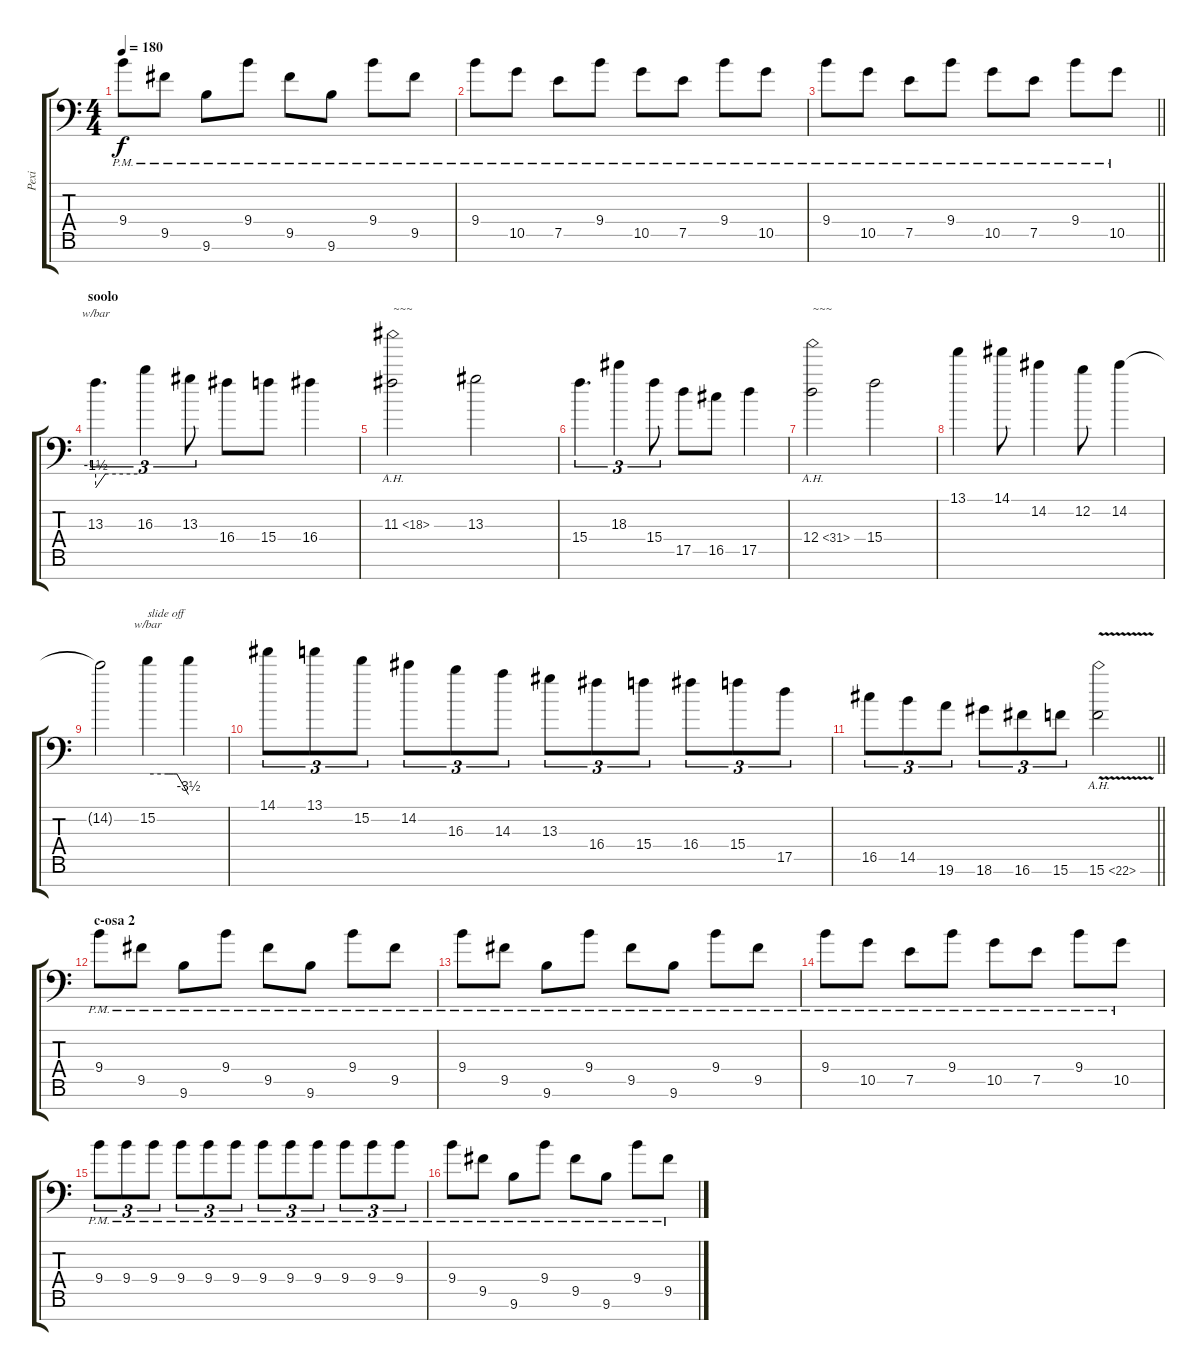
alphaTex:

\track ("Pexi" "Pexi") {instrument distortionguitar}
\staff {score tabs}
\tuning (E4 B3 G3 D3 A2 D2 A1) {hide}
\ts (4 4)
\tempo 180
\clef f4
\ks c
9.4{pm}.8{dy f} 9.5{pm}.8 9.6{pm}.8 9.4{pm}.8 9.5{pm}.8 9.6{pm}.8 9.4{pm}.8 9.5{pm}.8 |
9.4{pm}.8 10.5{pm}.8 7.5{pm}.8 9.4{pm}.8 10.5{pm}.8 7.5{pm}.8 9.4{pm}.8 10.5{pm}.8 |
\barLineRight lightlight
9.4{pm}.8 10.5{pm}.8 7.5{pm}.8 9.4{pm}.8 10.5{pm}.8 7.5{pm}.8 9.4{pm}.8 10.5{pm}.8 |
\section ("" "soolo")
13.3.4{d tu (3 2) tbe (custom default 0 -6 14 0 60 0)} 16.3.4{tu (3 2)} 13.3.8{tu (3 2)} 16.4.8 15.4.8 16.4.4 |
11.3{ah 7}.2{txt "~~~"} 13.3.2 |
15.4.4{d tu (3 2)} 18.3.4{tu (3 2)} 15.4.8{tu (3 2)} 17.5.8 16.5.8 17.5.4 |
12.4{ah 19}.2{txt "~~~"} 15.4.2 |
13.1.4 14.1.8 14.2.4 12.2.8 14.2.4 |
14.2{t}.2 15.2.4{tbe (custom default 0 0 30 0 38 0 43 0 60 -14) txt "slide off"} 15.2{t}.4 |
14.1.8{tu (3 2)} 13.1.8{tu (3 2)} 15.2.8{tu (3 2)} 14.2.8{tu (3 2)} 16.3.8{tu (3 2)} 14.3.8{tu (3 2)} 13.3.8{tu (3 2)} 16.4.8{tu (3 2)} 15.4.8{tu (3 2)} 16.4.8{tu (3 2)} 15.4.8{tu (3 2)} 17.5.8{tu (3 2)} |
\barLineRight lightlight
16.5.8{tu (3 2)} 14.5.8{tu (3 2)} 19.6.8{tu (3 2)} 18.6.8{tu (3 2)} 16.6.8{tu (3 2)} 15.6.8{tu (3 2)} 15.6{ah 7 v}.2 |
\section ("" "c-osa 2")
9.4{pm}.8 9.5{pm}.8 9.6{pm}.8 9.4{pm}.8 9.5{pm}.8 9.6{pm}.8 9.4{pm}.8 9.5{pm}.8 |
9.4{pm}.8 9.5{pm}.8 9.6{pm}.8 9.4{pm}.8 9.5{pm}.8 9.6{pm}.8 9.4{pm}.8 9.5{pm}.8 |
9.4{pm}.8 10.5{pm}.8 7.5{pm}.8 9.4{pm}.8 10.5{pm}.8 7.5{pm}.8 9.4{pm}.8 10.5{pm}.8 |
9.4{pm}.8{tu (3 2)} 9.4{pm}.8{tu (3 2)} 9.4{pm}.8{tu (3 2)} 9.4{pm}.8{tu (3 2)} 9.4{pm}.8{tu (3 2)} 9.4{pm}.8{tu (3 2)} 9.4{pm}.8{tu (3 2)} 9.4{pm}.8{tu (3 2)} 9.4{pm}.8{tu (3 2)} 9.4{pm}.8{tu (3 2)} 9.4{pm}.8{tu (3 2)} 9.4{pm}.8{tu (3 2)} |
9.4{pm}.8 9.5{pm}.8 9.6{pm}.8 9.4{pm}.8 9.5{pm}.8 9.6{pm}.8 9.4{pm}.8 9.5{pm}.8
